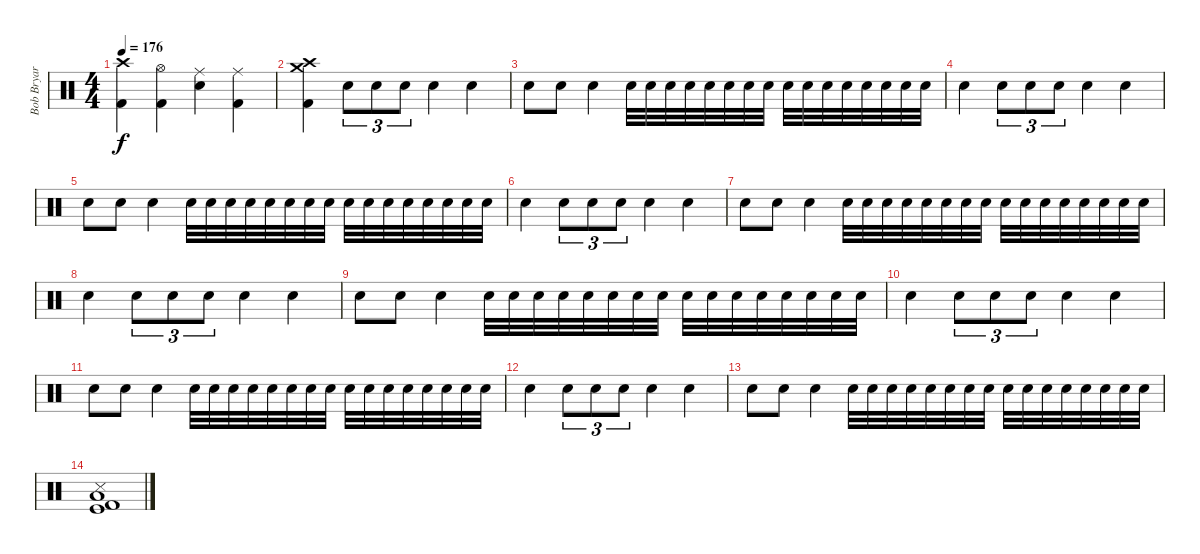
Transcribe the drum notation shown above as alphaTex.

\track ("Bob Bryar (drums)" "Bob Bryar ") {instrument percussion}
\staff {score}
\articulation defaults
\ts (4 4)
\tempo 176
\clef neutral
\ks c
("Crash high (hit)" "Kick (hit) 2").4{dy f} ("Hi-Hat (open)" "Kick (hit) 2").4 ("Ride (middle)" "Electric Snare (hit)").4 ("Ride (middle)" "Kick (hit) 2").4 |
("Crash medium (hit)" "Crash high (hit)" "Kick (hit) 2").4 "Electric Snare (hit)".8{tu (3 2)} "Electric Snare (hit)".8{tu (3 2) volume 9} "Electric Snare (hit)".8{tu (3 2)} "Electric Snare (hit)".4 "Electric Snare (hit)".4 |
"Electric Snare (hit)".8 "Electric Snare (hit)".8 "Electric Snare (hit)".4 "Electric Snare (hit)".32 "Electric Snare (hit)".32 "Electric Snare (hit)".32 "Electric Snare (hit)".32 "Electric Snare (hit)".32 "Electric Snare (hit)".32 "Electric Snare (hit)".32 "Electric Snare (hit)".32 "Electric Snare (hit)".32 "Electric Snare (hit)".32 "Electric Snare (hit)".32 "Electric Snare (hit)".32 "Electric Snare (hit)".32 "Electric Snare (hit)".32 "Electric Snare (hit)".32 "Electric Snare (hit)".32 |
"Electric Snare (hit)".4{volume 10} "Electric Snare (hit)".8{tu (3 2)} "Electric Snare (hit)".8{tu (3 2)} "Electric Snare (hit)".8{tu (3 2)} "Electric Snare (hit)".4 "Electric Snare (hit)".4 |
"Electric Snare (hit)".8 "Electric Snare (hit)".8 "Electric Snare (hit)".4 "Electric Snare (hit)".32 "Electric Snare (hit)".32 "Electric Snare (hit)".32 "Electric Snare (hit)".32 "Electric Snare (hit)".32 "Electric Snare (hit)".32 "Electric Snare (hit)".32 "Electric Snare (hit)".32 "Electric Snare (hit)".32 "Electric Snare (hit)".32 "Electric Snare (hit)".32 "Electric Snare (hit)".32 "Electric Snare (hit)".32 "Electric Snare (hit)".32 "Electric Snare (hit)".32 "Electric Snare (hit)".32 |
"Electric Snare (hit)".4 "Electric Snare (hit)".8{tu (3 2)} "Electric Snare (hit)".8{tu (3 2)} "Electric Snare (hit)".8{tu (3 2)} "Electric Snare (hit)".4 "Electric Snare (hit)".4 |
"Electric Snare (hit)".8 "Electric Snare (hit)".8 "Electric Snare (hit)".4 "Electric Snare (hit)".32 "Electric Snare (hit)".32 "Electric Snare (hit)".32 "Electric Snare (hit)".32 "Electric Snare (hit)".32 "Electric Snare (hit)".32 "Electric Snare (hit)".32 "Electric Snare (hit)".32 "Electric Snare (hit)".32 "Electric Snare (hit)".32 "Electric Snare (hit)".32 "Electric Snare (hit)".32 "Electric Snare (hit)".32 "Electric Snare (hit)".32 "Electric Snare (hit)".32 "Electric Snare (hit)".32 |
"Electric Snare (hit)".4 "Electric Snare (hit)".8{tu (3 2)} "Electric Snare (hit)".8{tu (3 2)} "Electric Snare (hit)".8{tu (3 2)} "Electric Snare (hit)".4 "Electric Snare (hit)".4 |
"Electric Snare (hit)".8 "Electric Snare (hit)".8 "Electric Snare (hit)".4 "Electric Snare (hit)".32 "Electric Snare (hit)".32 "Electric Snare (hit)".32 "Electric Snare (hit)".32 "Electric Snare (hit)".32 "Electric Snare (hit)".32 "Electric Snare (hit)".32 "Electric Snare (hit)".32 "Electric Snare (hit)".32 "Electric Snare (hit)".32 "Electric Snare (hit)".32 "Electric Snare (hit)".32 "Electric Snare (hit)".32 "Electric Snare (hit)".32 "Electric Snare (hit)".32 "Electric Snare (hit)".32 |
"Electric Snare (hit)".4 "Electric Snare (hit)".8{tu (3 2)} "Electric Snare (hit)".8{tu (3 2)} "Electric Snare (hit)".8{tu (3 2)} "Electric Snare (hit)".4 "Electric Snare (hit)".4 |
"Electric Snare (hit)".8 "Electric Snare (hit)".8 "Electric Snare (hit)".4 "Electric Snare (hit)".32 "Electric Snare (hit)".32 "Electric Snare (hit)".32 "Electric Snare (hit)".32 "Electric Snare (hit)".32 "Electric Snare (hit)".32 "Electric Snare (hit)".32 "Electric Snare (hit)".32 "Electric Snare (hit)".32 "Electric Snare (hit)".32 "Electric Snare (hit)".32 "Electric Snare (hit)".32 "Electric Snare (hit)".32 "Electric Snare (hit)".32 "Electric Snare (hit)".32 "Electric Snare (hit)".32 |
"Electric Snare (hit)".4 "Electric Snare (hit)".8{tu (3 2)} "Electric Snare (hit)".8{tu (3 2)} "Electric Snare (hit)".8{tu (3 2)} "Electric Snare (hit)".4 "Electric Snare (hit)".4 |
"Electric Snare (hit)".8 "Electric Snare (hit)".8 "Electric Snare (hit)".4 "Electric Snare (hit)".32 "Electric Snare (hit)".32 "Electric Snare (hit)".32 "Electric Snare (hit)".32 "Electric Snare (hit)".32 "Electric Snare (hit)".32 "Electric Snare (hit)".32 "Electric Snare (hit)".32 "Electric Snare (hit)".32 "Electric Snare (hit)".32 "Electric Snare (hit)".32 "Electric Snare (hit)".32 "Electric Snare (hit)".32 "Electric Snare (hit)".32 "Electric Snare (hit)".32 "Electric Snare (hit)".32 |
("Kick (hit)" "Snare (side stick) 3" "Kick (hit) 2" "Low Floor Tom (hit)").1
